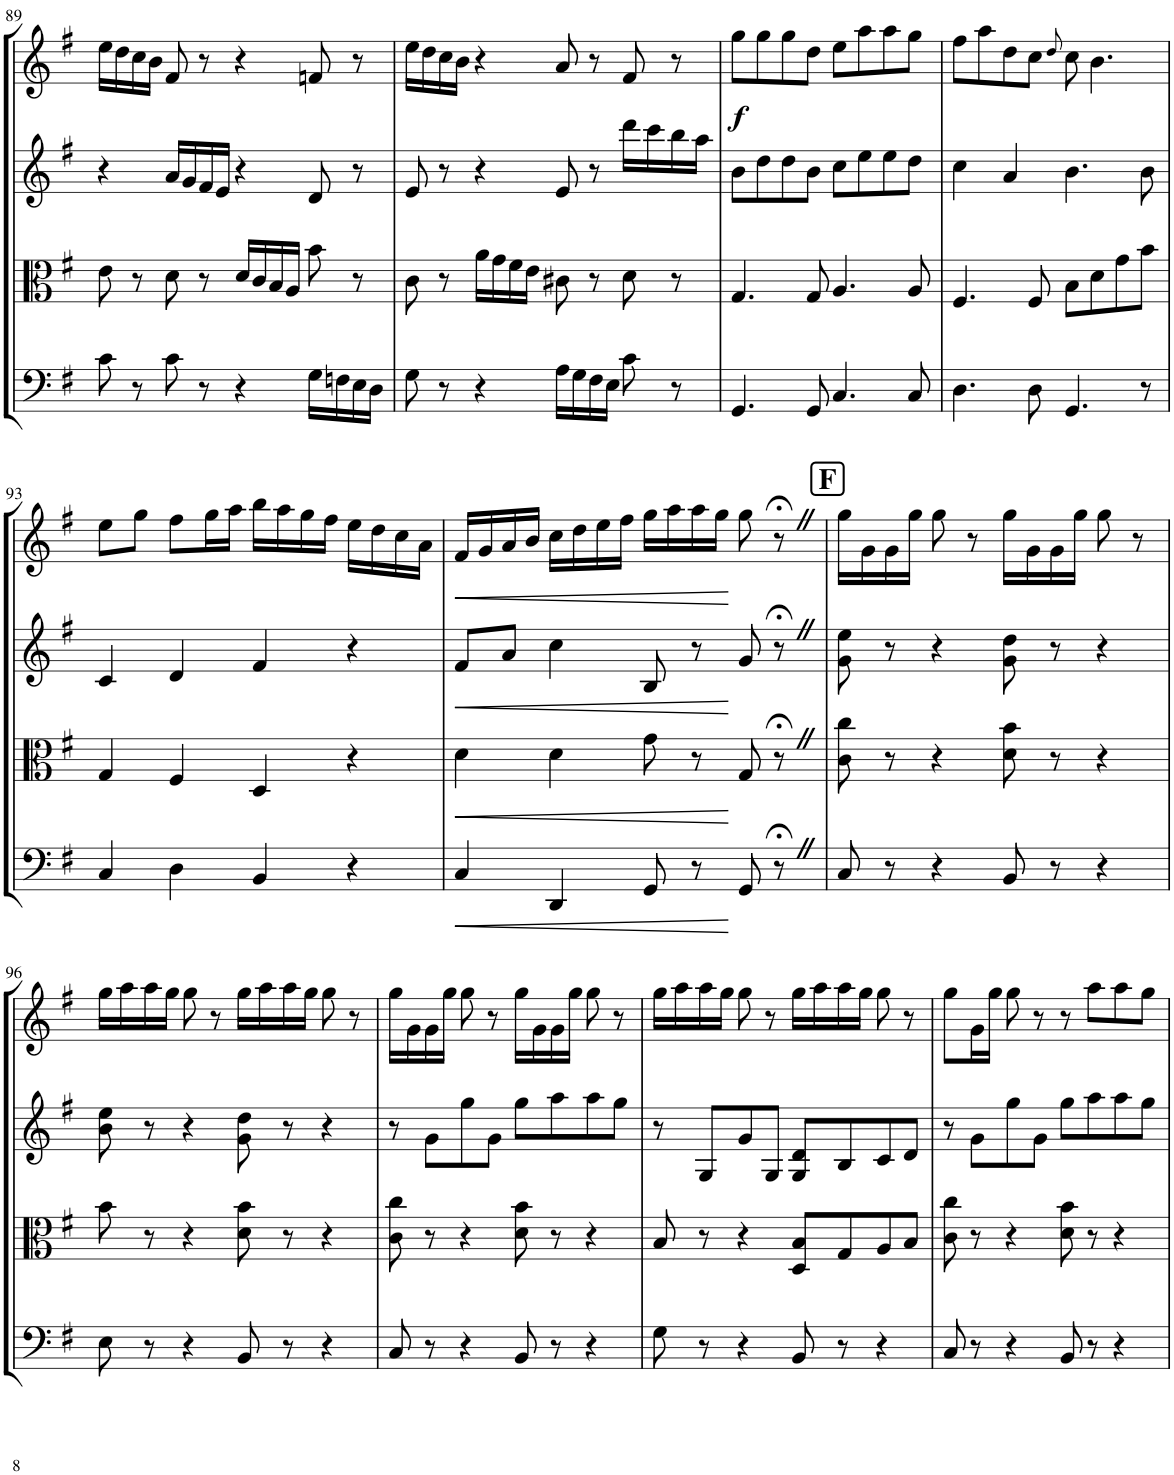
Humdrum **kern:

**kern	**dynam	**kern	**dynam	**kern	**dynam	**kern	**dynam
*part4	*part4	*part3	*part3	*part2	*part2	*part1	*part1
*staff4	*staff4	*staff3	*staff3	*staff2	*staff2	*staff1	*staff1
*I"Violoncello	*	*I"Viola	*	*I"Violin II	*	*I"Violin I	*
*I'Vc	*	*I'Vla	*	*I'Vln	*	*I'Vln	*
!!LO:PB:g=z
*clefF4	*	*clefC3	*	*clefG2	*	*clefG2	*
*k[f#]	*	*k[f#]	*	*k[f#]	*	*k[f#]	*
*M4/4	*	*M4/4	*	*M4/4	*	*M4/4	*
=89	=89	=89	=89	=89	=89	=89	=89
8c\	.	8e\	.	4r	.	16ee\LL	.
.	.	.	.	.	.	16dd\	.
8r	.	8r	.	.	.	16cc\	.
.	.	.	.	.	.	16b\JJ	.
8c\	.	8d\	.	16a/LL	.	8f#/	.
.	.	.	.	16g/	.	.	.
8r	.	8r	.	16f#/	.	8r	.
.	.	.	.	16e/JJ	.	.	.
4r	.	16d/LL	.	4r	.	4r	.
.	.	16c/	.	.	.	.	.
.	.	16B/	.	.	.	.	.
.	.	16A/JJ	.	.	.	.	.
16G\LL	.	8b\	.	8d/	.	8fn/	.
16Fn\	.	.	.	.	.	.	.
16E\	.	8r	.	8r	.	8r	.
16D\JJ	.	.	.	.	.	.	.
=90	=90	=90	=90	=90	=90	=90	=90
8G\	.	8c\	.	8e/	.	16ee\LL	.
.	.	.	.	.	.	16dd\	.
8r	.	8r	.	8r	.	16cc\	.
.	.	.	.	.	.	16b\JJ	.
4r	.	16a\LL	.	4r	.	4r	.
.	.	16g\	.	.	.	.	.
.	.	16f#\	.	.	.	.	.
.	.	16e\JJ	.	.	.	.	.
16A\LL	.	8c#X\	.	8e/	.	8a/	.
16G\	.	.	.	.	.	.	.
16F#\	.	8r	.	8r	.	8r	.
16E\JJ	.	.	.	.	.	.	.
8c\	.	8d\	.	16ddd\LL	.	8f#/	.
.	.	.	.	16ccc\	.	.	.
8r	.	8r	.	16bb\	.	8r	.
.	.	.	.	16aa\JJ	.	.	.
=91	=91	=91	=91	=91	=91	=91	=91
!	!	!	!	!	!	!	!LO:DY:b
4.GG/	.	4.G/	.	8b\L	.	8gg\L	f
.	.	.	.	8dd\	.	8gg\	.
.	.	.	.	8dd\	.	8gg\	.
8GG/	.	8G/	.	8b\J	.	8dd\J	.
4.C/	.	4.A/	.	8cc\L	.	8ee\L	.
.	.	.	.	8ee\	.	8aa\	.
.	.	.	.	8ee\	.	8aa\	.
8C/	.	8A/	.	8dd\J	.	8gg\J	.
=92	=92	=92	=92	=92	=92	=92	=92
4.D\	.	4.F#/	.	4cc\	.	8ff#\L	.
.	.	.	.	.	.	8aa\	.
.	.	.	.	4a/	.	8dd\	.
8D\	.	8F#/	.	.	.	8cc\J	.
.	.	.	.	.	.	8qdd/	.
4.GG/	.	8B\L	.	4.b\	.	8cc\	.
.	.	8d\	.	.	.	4.b\	.
.	.	8g\	.	.	.	.	.
8r	.	8b\J	.	8b\	.	.	.
!!LO:LB:g=z
=93	=93	=93	=93	=93	=93	=93	=93
4C/	.	4G/	.	4c/	.	8ee\L	.
.	.	.	.	.	.	8gg\J	.
4D\	.	4F#/	.	4d/	.	8ff#\L	.
.	.	.	.	.	.	16gg\L	.
.	.	.	.	.	.	16aa\JJ	.
4BB/	.	4D/	.	4f#/	.	16bb\LL	.
.	.	.	.	.	.	16aa\	.
.	.	.	.	.	.	16gg\	.
.	.	.	.	.	.	16ff#\JJ	.
4r	.	4r	.	4r	.	16ee\LL	.
.	.	.	.	.	.	16dd\	.
.	.	.	.	.	.	16cc\	.
.	.	.	.	.	.	16a\JJ	.
=94	=94	=94	=94	=94	=94	=94	=94
!	!LO:HP:b	!	!LO:HP:b	!	!LO:HP:b	!	!LO:HP:b
4C/	<	4d\	<	8f#/L	<	16f#/LL	<
.	.	.	.	.	.	16g/	.
.	.	.	.	8a/J	.	16a/	.
.	.	.	.	.	.	16b/JJ	.
4DD/	.	4d\	.	4cc\	.	16cc\LL	.
.	.	.	.	.	.	16dd\	.
.	.	.	.	.	.	16ee\	.
.	.	.	.	.	.	16ff#\JJ	.
8GG/	.	8g\	.	8B/	.	16gg\LL	.
.	.	.	.	.	.	16aa\	.
8r	.	8r	.	8r	.	16aa\	.
.	.	.	.	.	.	16gg\JJ	.
8GG/	[	8G/	[	8g/	[	8gg\	[
8r;<	.	8r;<	.	8r;<	.	8r;<	.
!!LO:REH:place=s1:a:B:cj:fs=14:t=F
=95	=95	=95	=95	=95	=95	=95	=95
8C/	.	8c\ 8cc\	.	8g\ 8ee\	.	16gg\LL	.
.	.	.	.	.	.	16g\	.
8r	.	8r	.	8r	.	16g\	.
.	.	.	.	.	.	16gg\JJ	.
4r	.	4r	.	4r	.	8gg\	.
.	.	.	.	.	.	8r	.
8BB/	.	8d\ 8b\	.	8g\ 8dd\	.	16gg\LL	.
.	.	.	.	.	.	16g\	.
8r	.	8r	.	8r	.	16g\	.
.	.	.	.	.	.	16gg\JJ	.
4r	.	4r	.	4r	.	8gg\	.
.	.	.	.	.	.	8r	.
!!LO:LB:g=z
=96	=96	=96	=96	=96	=96	=96	=96
8E\	.	8b\	.	8b\ 8ee\	.	16gg\LL	.
.	.	.	.	.	.	16aa\	.
8r	.	8r	.	8r	.	16aa\	.
.	.	.	.	.	.	16gg\JJ	.
4r	.	4r	.	4r	.	8gg\	.
.	.	.	.	.	.	8r	.
8BB/	.	8d\ 8b\	.	8g\ 8dd\	.	16gg\LL	.
.	.	.	.	.	.	16aa\	.
8r	.	8r	.	8r	.	16aa\	.
.	.	.	.	.	.	16gg\JJ	.
4r	.	4r	.	4r	.	8gg\	.
.	.	.	.	.	.	8r	.
=97	=97	=97	=97	=97	=97	=97	=97
8C/	.	8c\ 8cc\	.	8r	.	16gg\LL	.
.	.	.	.	.	.	16g\	.
8r	.	8r	.	8g\L	.	16g\	.
.	.	.	.	.	.	16gg\JJ	.
4r	.	4r	.	8gg\	.	8gg\	.
.	.	.	.	8g\J	.	8r	.
8BB/	.	8d\ 8b\	.	8gg\L	.	16gg\LL	.
.	.	.	.	.	.	16g\	.
8r	.	8r	.	8aa\	.	16g\	.
.	.	.	.	.	.	16gg\JJ	.
4r	.	4r	.	8aa\	.	8gg\	.
.	.	.	.	8gg\J	.	8r	.
=98	=98	=98	=98	=98	=98	=98	=98
8G\	.	8B/	.	8r	.	16gg\LL	.
.	.	.	.	.	.	16aa\	.
8r	.	8r	.	8G/L	.	16aa\	.
.	.	.	.	.	.	16gg\JJ	.
4r	.	4r	.	8g/	.	8gg\	.
.	.	.	.	8G/J	.	8r	.
8BB/	.	8D/ 8B/L	.	8G/ 8d/L	.	16gg\LL	.
.	.	.	.	.	.	16aa\	.
8r	.	8G/	.	8B/	.	16aa\	.
.	.	.	.	.	.	16gg\JJ	.
4r	.	8A/	.	8c/	.	8gg\	.
.	.	8B/J	.	8d/J	.	8r	.
=99	=99	=99	=99	=99	=99	=99	=99
8C/	.	8c\ 8cc\	.	8r	.	8gg\L	.
8r	.	8r	.	8g\L	.	16g\L	.
.	.	.	.	.	.	16gg\JJ	.
4r	.	4r	.	8gg\	.	8gg\	.
.	.	.	.	8g\J	.	8r	.
8BB/	.	8d\ 8b\	.	8gg\L	.	8r	.
8r	.	8r	.	8aa\	.	8aa\L	.
4r	.	4r	.	8aa\	.	8aa\	.
.	.	.	.	8gg\J	.	8gg\J	.
=	=	=	=	=	=	=	=
*-	*-	*-	*-	*-	*-	*-	*-
